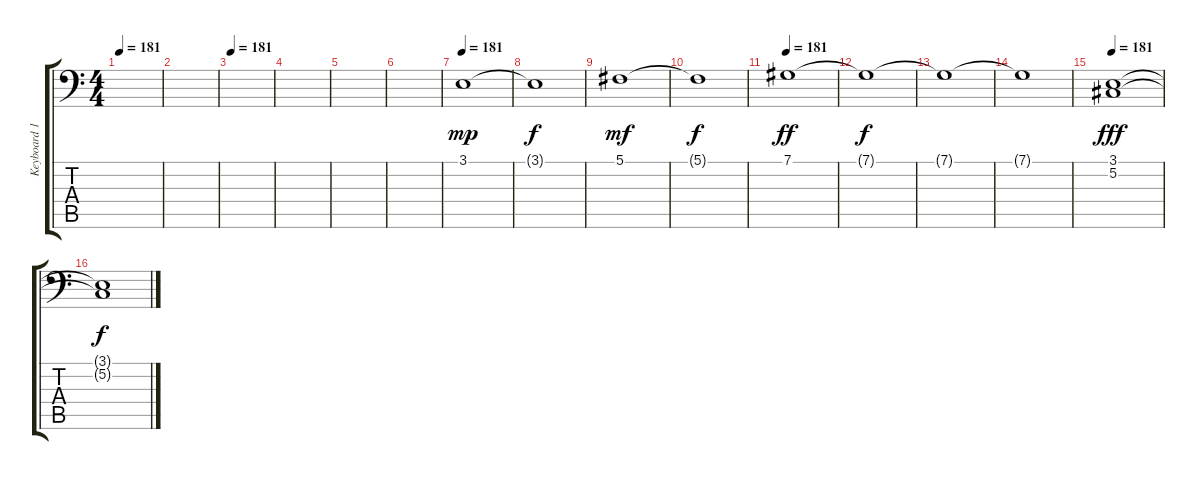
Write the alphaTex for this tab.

\track ("Keyboard 1" "Keyboard 1") {instrument stringensemble1}
\staff {score tabs}
\tuning (Db3 Ab2 E2 B1 Gb1 Db1) {hide}
\ts (4 4)
\tempo 181
\clef f4
\ks c
|
|
\tempo 181
|
|
|
|
\tempo 181
3.1.1{dy mp instrument stringensemble1} |
3.1{t}.1{dy f} |
5.1.1{dy mf} |
5.1{t}.1{dy f} |
\tempo 181
7.1.1{dy ff} |
7.1{t}.1{dy f} |
7.1{t}.1 |
7.1{t}.1 |
\tempo 181
(3.1 5.2).1{dy fff instrument stringensemble1} |
(3.1{t} 5.2{t}).1{dy f}
